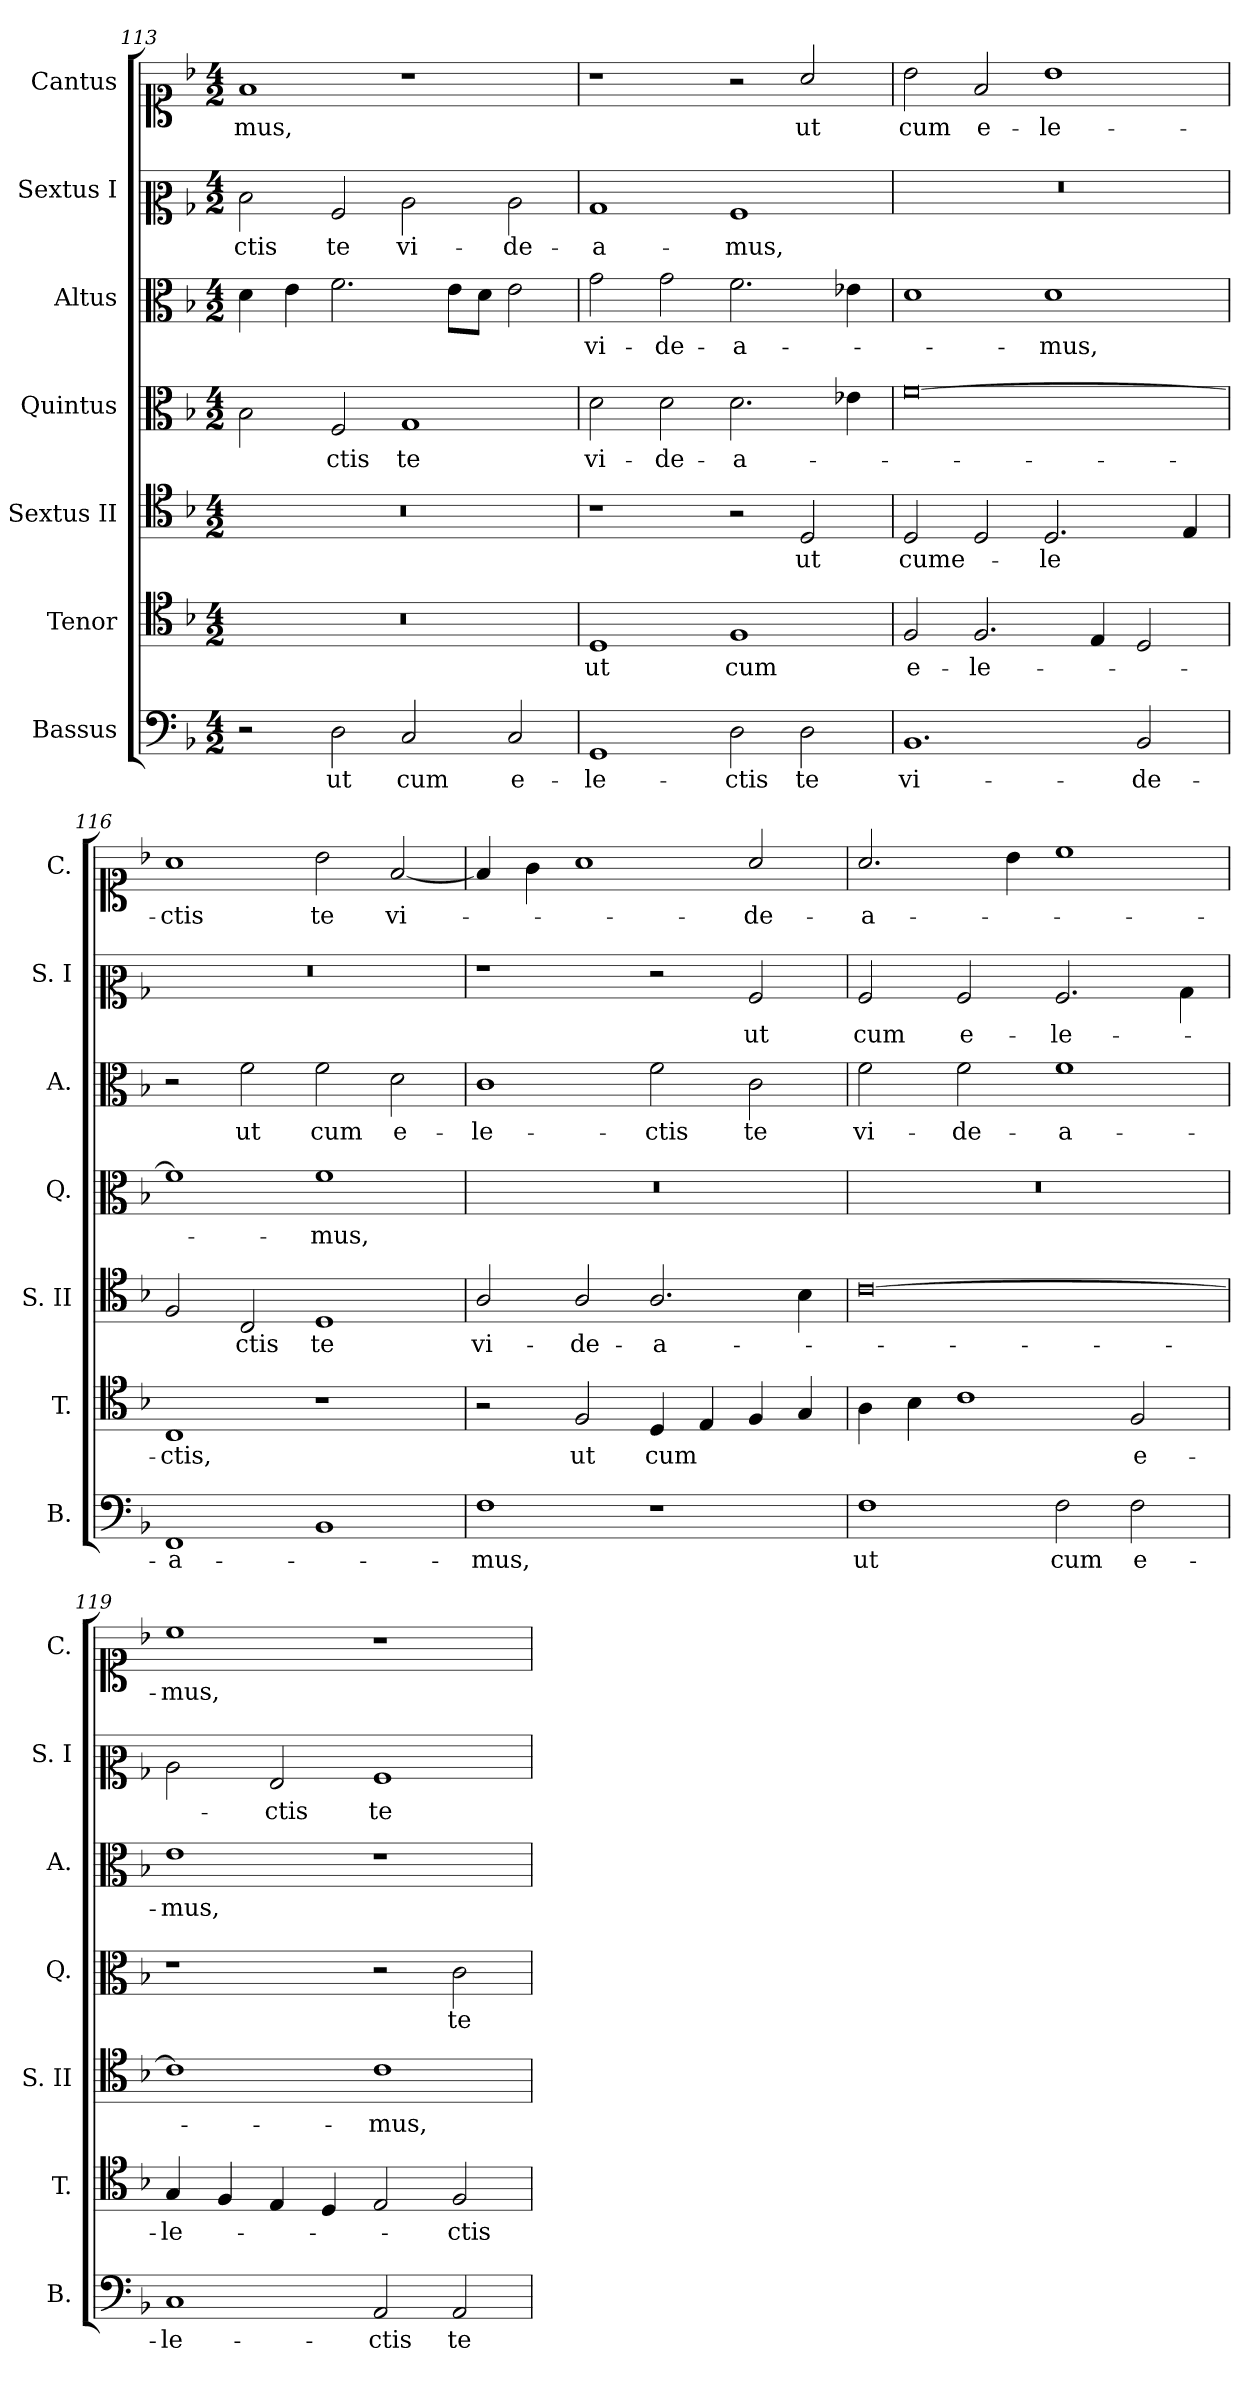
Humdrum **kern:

**kern	**text	**kern	**text	**kern	**text	**kern	**text	**kern	**text	**kern	**text	**kern	**text
*part7	*part7	*part6	*part6	*part5	*part5	*part4	*part4	*part3	*part3	*part2	*part2	*part1	*part1
*staff7	*staff7	*staff6	*staff6	*staff5	*staff5	*staff4	*staff4	*staff3	*staff3	*staff2	*staff2	*staff1	*staff1
*I"Bassus	*	*I"Tenor	*	*I"Sextus II	*	*I"Quintus	*	*I"Altus	*	*I"Sextus I	*	*I"Cantus	*
*I'B.	*	*I'T.	*	*I'S. II	*	*I'Q.	*	*I'A.	*	*I'S. I	*	*I'C.	*
*clefF4	*	*clefC4	*	*clefC4	*	*clefC3	*	*clefC3	*	*clefC2	*	*clefC1	*
*k[b-]	*	*k[b-]	*	*k[b-]	*	*k[b-]	*	*k[b-]	*	*k[b-]	*	*k[b-]	*
*M4/2	*	*M4/2	*	*M4/2	*	*M4/2	*	*M4/2	*	*M4/2	*	*M4/2	*
=113	=113	=113	=113	=113	=113	=113	=113	=113	=113	=113	=113	=113	=113
2r	.	0r	.	0r	.	2B-\	.	4d\	.	2d\	-ctis	1f	-mus,
.	.	.	.	.	.	.	.	4e\	.	.	.	.	.
2D\	ut	.	.	.	.	2F/	ctis	2.f\	.	2A/	te	.	.
2C/	cum	.	.	.	.	1G	te	.	.	2c\	vi-	1r	.
.	.	.	.	.	.	.	.	8e\L	.	.	.	.	.
.	.	.	.	.	.	.	.	8d\J	.	.	.	.	.
2C/	e-	.	.	.	.	.	.	2e\	.	2c\	-de-	.	.
!!LO:LB:g=z
=114	=114	=114	=114	=114	=114	=114	=114	=114	=114	=114	=114	=114	=114
1GG	-le-	1D	ut	1r	.	2d\	vi-	2g\	vi-	1B-	-a-	1r	.
.	.	.	.	.	.	2d\	-de-	2g\	-de-	.	.	.	.
2D\	-ctis	1F	cum	2r	.	2.d\	-a-	2.f\	-a-	1A	-mus,	2r	.
2D\	te	.	.	2D/	ut	.	.	.	.	.	.	2a/	ut
.	.	.	.	.	.	4e-X\	.	4e-X\	.	.	.	.	.
=115	=115	=115	=115	=115	=115	=115	=115	=115	=115	=115	=115	=115	=115
1.BB-	-vi-	2F/	e-	2D/	cume-	[0f	.	1d	.	0r	.	2b-\	cum
.	.	2.F/	-le-	2D/	.	.	.	.	.	.	.	2f/	e-
.	.	.	.	2.D/	-le	.	.	1d	-mus,	.	.	1b-	-le-
.	.	4E/	.	.	.	.	.	.	.	.	.	.	.
2BB-/	-de-	2D/	.	.	.	.	.	.	.	.	.	.	.
.	.	.	.	4E/	.	.	.	.	.	.	.	.	.
=116	=116	=116	=116	=116	=116	=116	=116	=116	=116	=116	=116	=116	=116
1FF	-a-	1C	-ctis,	2F/	.	1f]	.	2r	.	0r	.	1a	-ctis
.	.	.	.	2C/	ctis	.	.	2f\	ut	.	.	.	.
1BB-	.	1r	.	1D	te	1f	-mus,	2f\	cum	.	.	2b-\	te
.	.	.	.	.	.	.	.	2d\	e-	.	.	[2f/	vi-
=117	=117	=117	=117	=117	=117	=117	=117	=117	=117	=117	=117	=117	=117
1F	-mus,	2r	.	2A/	vi-	0r	.	1c	-le-	1r	.	4f/]	.
.	.	.	.	.	.	.	.	.	.	.	.	4g\	.
.	.	2F/	-ut	2A/	-de-	.	.	.	.	.	.	1a	.
1r	.	4D/	cum	2.A/	-a-	.	.	2f\	-ctis	2r	.	.	.
.	.	4E/	.	.	.	.	.	.	.	.	.	.	.
.	.	4F/	.	.	.	.	.	2c\	te	2A/	ut	2a/	-de-
.	.	4G/	.	4B-\	.	.	.	.	.	.	.	.	.
=118	=118	=118	=118	=118	=118	=118	=118	=118	=118	=118	=118	=118	=118
1F	ut	4A\	.	[0c	.	0r	.	2f\	vi-	2A/	cum	2.a/	-a-
.	.	4B-\	.	.	.	.	.	.	.	.	.	.	.
.	.	1c	.	.	.	.	.	2f\	-de-	2A/	e-	.	.
.	.	.	.	.	.	.	.	.	.	.	.	4b-\	.
2F\	cum	.	.	.	.	.	.	1f	-a-	2.A/	-le-	1cc	.
2F\	e-	2F/	e-	.	.	.	.	.	.	.	.	.	.
.	.	.	.	.	.	.	.	.	.	4B-\	.	.	.
!!LO:PB:g=z
=119	=119	=119	=119	=119	=119	=119	=119	=119	=119	=119	=119	=119	=119
1C	-le-	4G/	-le-	1c]	.	1r	.	1e	-mus,	2c\	.	1cc	-mus,
.	.	4F/	.	.	.	.	.	.	.	.	.	.	.
.	.	4E/	.	.	.	.	.	.	.	2G/	-ctis	.	.
.	.	4D/	.	.	.	.	.	.	.	.	.	.	.
2AA/	-ctis	2E/	.	1c	-mus,	2r	.	1r	.	1A	te	1r	.
2AA/	te	2F/	-ctis	.	.	2c\	te	.	.	.	.	.	.
=	=	=	=	=	=	=	=	=	=	=	=	=	=
*-	*-	*-	*-	*-	*-	*-	*-	*-	*-	*-	*-	*-	*-
